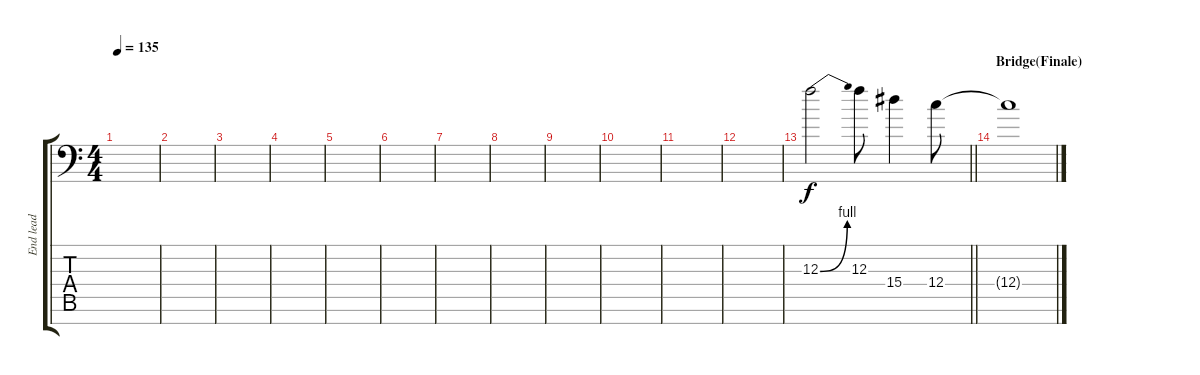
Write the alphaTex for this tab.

\track ("End lead" "End lead") {instrument overdrivenguitar}
\staff {score tabs}
\tuning (D4 A3 F3 C3 G2 D2 A1) {hide}
\ts (4 4)
\tempo 135
\clef f4
\ks c
|
|
|
|
|
|
|
|
|
|
|
|
\barLineRight lightlight
12.3{be (bend 0 0 60 4)}.2{instrument overdrivenguitar} 12.3.8 15.4.4 12.4.8 |
\section ("" "Bridge(Finale)")
12.4{t}.1
